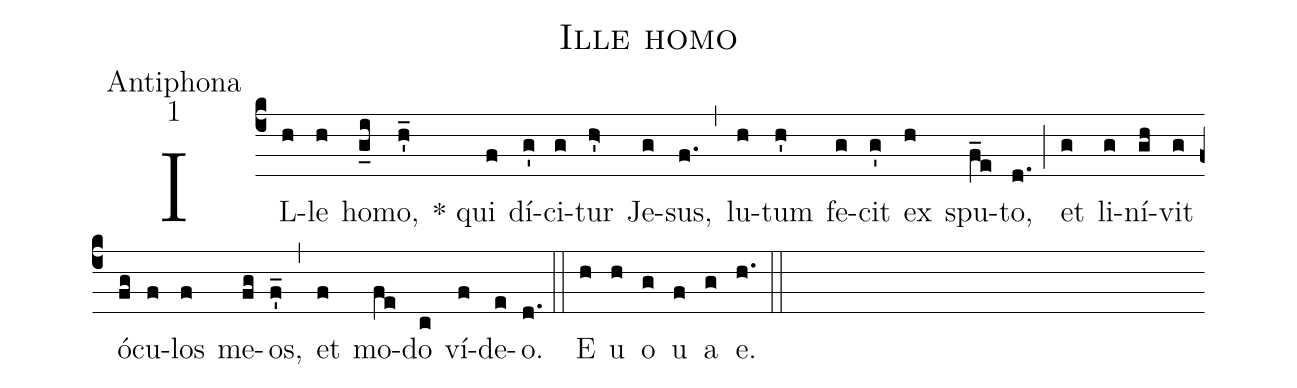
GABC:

name:Ille homo;
office-part:Antiphona;
mode:1;
%%
(c4) IL(h)le(h) ho(g_i)mo,(h'_) * qui(f) dí(g')ci(g)tur(h>') Je(g)sus,(f.) (,) lu(h)tum(h') fe(g)cit(g') ex(h) spu(f_e)to,(d.) (;) et(g) li(g)ní(gh)vit(g) ó(fg)cu(f)los(f) me(fg)os,(f'_) (,) et(f) mo(fe)do(c) ví(f)de(e)o.(d.) (::) E(h) u(h) o(g) u(f) a(g) e.(h.) (::)
